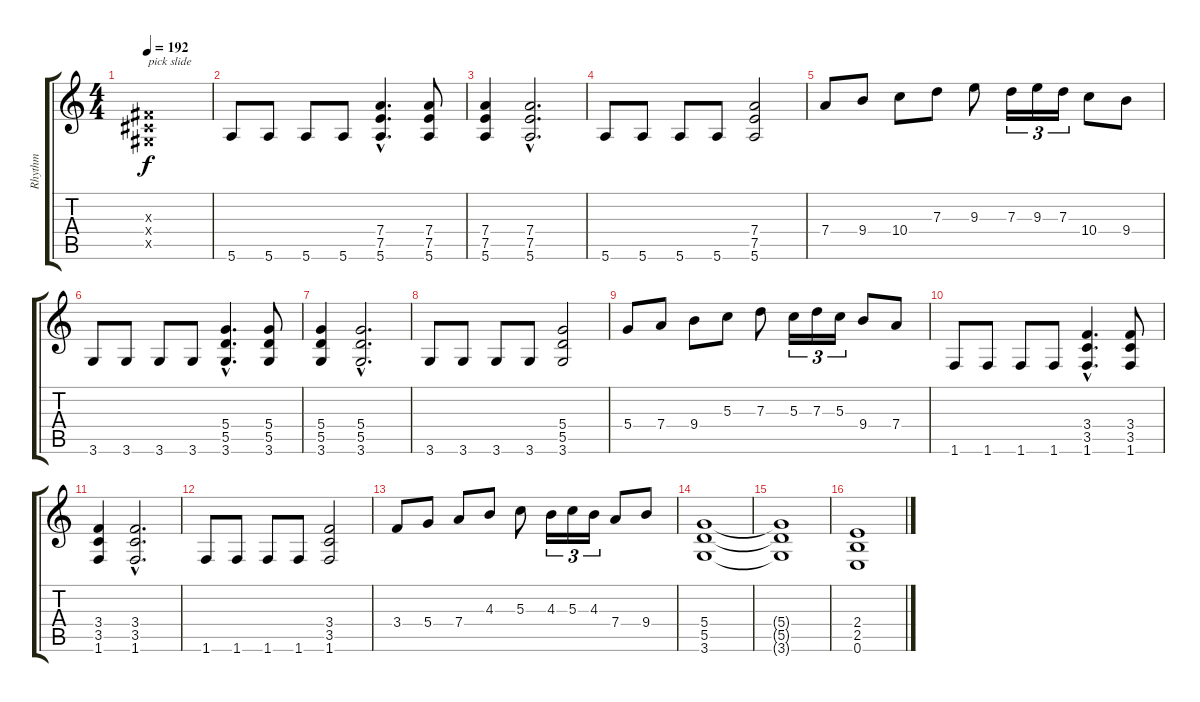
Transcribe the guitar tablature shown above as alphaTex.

\track ("Rhythm" "Rhythm") {instrument distortionguitar}
\staff {score tabs}
\tuning (E4 B3 G3 D3 A2 E2) {hide}
\ts (4 4)
\tempo 192
\clef g2
\ks c
(-1.3{x} -1.4{x} -1.5{x}).1{txt "pick slide" dy f} |
5.6.8 5.6.8 5.6.8 5.6.8 (7.4{hac} 7.5{hac} 5.6{hac}).4{d} (7.4 7.5 5.6).8 |
(7.4 7.5 5.6).4 (7.4{hac} 7.5{hac} 5.6{hac}).2{d} |
5.6.8 5.6.8 5.6.8 5.6.8 (7.4 7.5 5.6).2 |
7.4.8 9.4.8 10.4.8 7.3.8 9.3.8 7.3.16{tu (3 2)} 9.3.16{tu (3 2)} 7.3.16{tu (3 2)} 10.4.8 9.4.8 |
3.6.8 3.6.8 3.6.8 3.6.8 (5.4{hac} 5.5{hac} 3.6{hac}).4{d} (5.4 5.5 3.6).8 |
(5.4 5.5 3.6).4 (5.4{hac} 5.5{hac} 3.6{hac}).2{d} |
3.6.8 3.6.8 3.6.8 3.6.8 (5.4 5.5 3.6).2 |
5.4.8 7.4.8 9.4.8 5.3.8 7.3.8 5.3.16{tu (3 2)} 7.3.16{tu (3 2)} 5.3.16{tu (3 2)} 9.4.8 7.4.8 |
1.6.8 1.6.8 1.6.8 1.6.8 (3.4{hac} 3.5{hac} 1.6{hac}).4{d} (3.4 3.5 1.6).8 |
(3.4 3.5 1.6).4 (3.4{hac} 3.5{hac} 1.6{hac}).2{d} |
1.6.8 1.6.8 1.6.8 1.6.8 (3.4 3.5 1.6).2 |
3.4.8 5.4.8 7.4.8 4.3.8 5.3.8 4.3.16{tu (3 2)} 5.3.16{tu (3 2)} 4.3.16{tu (3 2)} 7.4.8 9.4.8 |
(5.4 5.5 3.6).1 |
(5.4{t} 5.5{t} 3.6{t}).1 |
(2.4 2.5 0.6).1
